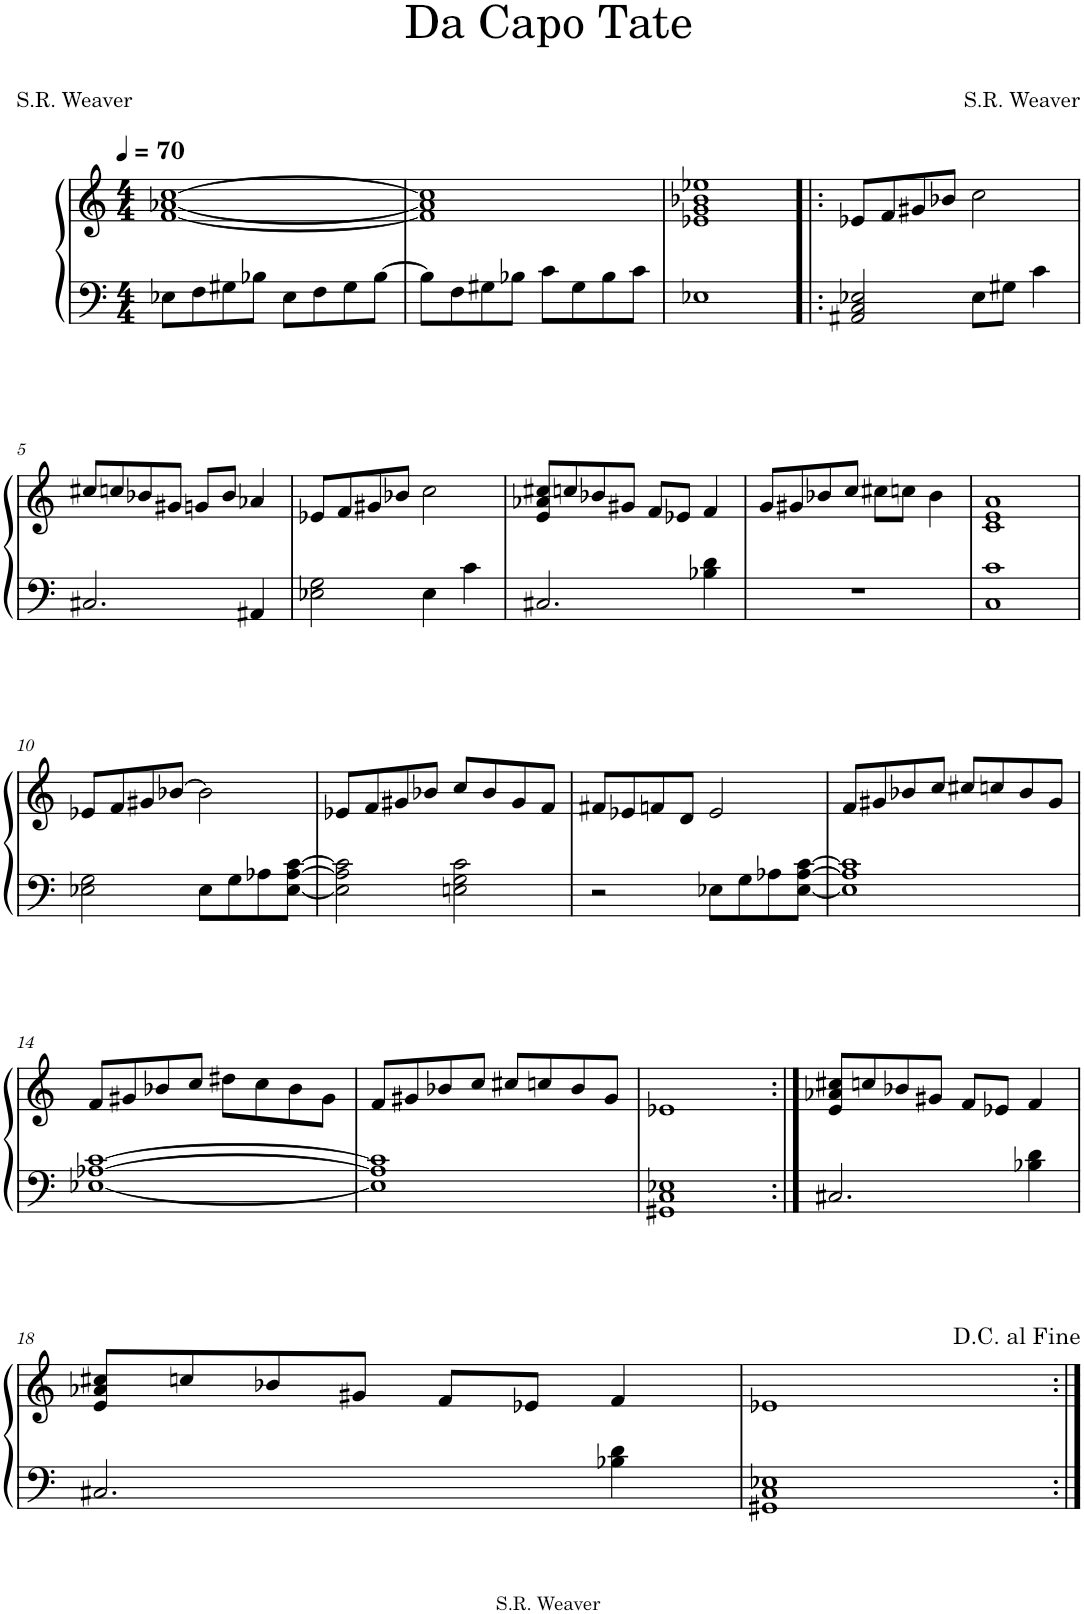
**kern	**kern
*part1	*part1
*staff2	*staff1
*I"Piano	*
*I'Pno.	*
*clefF4	*clefG2
*k[]	*k[]
*M4/4	*M4/4
*MM70	*MM70
=1	=1
8E-X\L	[1f [1a-X [1cc
8F\	.
8G#X\	.
8B-X\J	.
8E-\L	.
8F\	.
8G#\	.
[8B-\J	.
=2	=2
8B-\L]	1f] 1a-] 1cc]
8F\	.
8G#X\	.
8B-X\J	.
8c\L	.
8G#\	.
8B-\	.
8c\J	.
=3	=3
1E-X	1e-X 1g 1b-X 1ee-X
=4!|:	=4!|:
2AA#X/ 2C/ 2E-X/	8e-X/L
.	8f/
.	8g#X/
.	8b-X/J
8E-\L	2cc\
8G#X\J	.
4c\	.
!!LO:LB:g=z
=5	=5
2.C#X/	8cc#X/L
.	8ccn/
.	8b-X/
.	8g#X/J
.	8gn/L
.	8b-/J
4AA#X/	4a-X/
=6	=6
2E-X\ 2G\	8e-X/L
.	8f/
.	8g#X/
.	8b-X/J
4E-\	2cc\
4c\	.
=7	=7
2.C#X/	8e/ 8a-X/ 8cc#X/L
.	8ccn/
.	8b-X/
.	8g#X/J
.	8f/L
.	8e-X/J
4B-X\ 4d\	4f/
=8	=8
1r	8g/L
.	8g#X/
.	8b-X/
.	8cc/J
.	8cc#X\L
.	8ccn\J
.	4b-\
=9	=9
1C 1c	1c 1e 1a
!!LO:LB:g=z
=10	=10
2E-X\ 2G\	8e-X/L
.	8f/
.	8g#X/
.	[8b-X/J
8E-\L	2b-\]
8G\	.
8A-X\	.
[8E-\ [8A-\ [8c\J	.
=11	=11
2E-\] 2A-\] 2c\]	8e-X/L
.	8f/
.	8g#X/
.	8b-X/J
2En\ 2G\ 2c\	8cc/L
.	8b-/
.	8g#/
.	8f/J
=12	=12
2r	8f#X/L
.	8e-X/
.	8fn/
.	8d/J
8E-X\L	2e-/
8G\	.
8A-X\	.
[8E-\ [8A-\ [8c\J	.
=13	=13
1E-] 1A-] 1c]	8f/L
.	8g#X/
.	8b-X/
.	8cc/J
.	8cc#X/L
.	8ccn/
.	8b-/
.	8g#/J
!!LO:LB:g=z
=14	=14
[1E-X [1A-X [1c	8f/L
.	8g#X/
.	8b-X/
.	8cc/J
.	8dd#X\L
.	8cc\
.	8b-\
.	8g#\J
=15	=15
1E-] 1A-] 1c]	8f/L
.	8g#X/
.	8b-X/
.	8cc/J
.	8cc#X/L
.	8ccn/
.	8b-/
.	8g#/J
=16	=16
1GG#X 1C 1E-X	1e-X
=17:|!	=17:|!
2.C#X/	8e/ 8a-X/ 8cc#X/L
.	8ccn/
.	8b-X/
.	8g#X/J
.	8f/L
.	8e-X/J
4B-X\ 4d\	4f/
!!LO:LB:g=z
=18	=18
2.C#X/	8e/ 8a-X/ 8cc#X/L
.	8ccn/
.	8b-X/
.	8g#X/J
.	8f/L
.	8e-X/J
4B-X\ 4d\	4f/
=19	=19
1GG#X 1C 1E-X	1e-X
=:|!	=:|!
*-	*-
